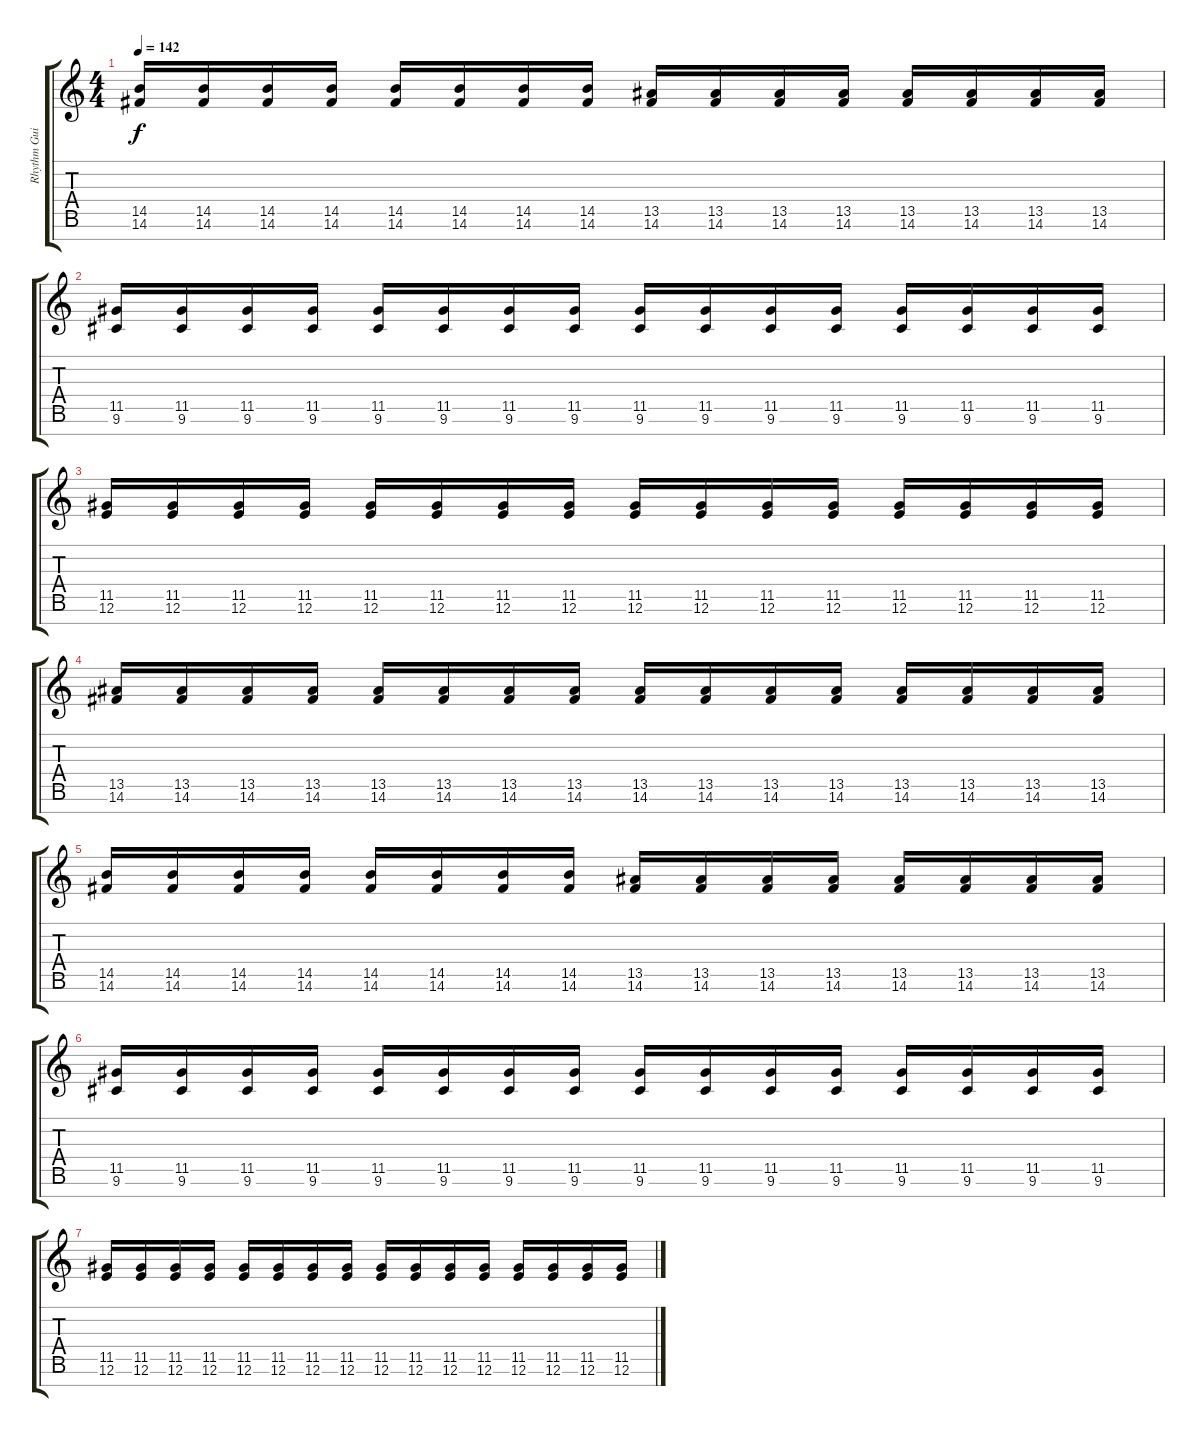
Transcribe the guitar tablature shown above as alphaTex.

\track ("Rhythm Guitar 1" "Rhythm Gui") {instrument distortionguitar}
\staff {score tabs}
\tuning (E4 B3 G3 D3 A2 E2 B1) {hide}
\ts (4 4)
\tempo 142
\clef g2
\ks c
(14.5 14.6).16{dy f} (14.5 14.6).16 (14.5 14.6).16 (14.5 14.6).16 (14.5 14.6).16 (14.5 14.6).16 (14.5 14.6).16 (14.5 14.6).16 (13.5 14.6).16 (13.5 14.6).16 (13.5 14.6).16 (13.5 14.6).16 (13.5 14.6).16 (13.5 14.6).16 (13.5 14.6).16 (13.5 14.6).16 |
(11.5 9.6).16 (11.5 9.6).16 (11.5 9.6).16 (11.5 9.6).16 (11.5 9.6).16 (11.5 9.6).16 (11.5 9.6).16 (11.5 9.6).16 (11.5 9.6).16 (11.5 9.6).16 (11.5 9.6).16 (11.5 9.6).16 (11.5 9.6).16 (11.5 9.6).16 (11.5 9.6).16 (11.5 9.6).16 |
(11.5 12.6).16 (11.5 12.6).16 (11.5 12.6).16 (11.5 12.6).16 (11.5 12.6).16 (11.5 12.6).16 (11.5 12.6).16 (11.5 12.6).16 (11.5 12.6).16 (11.5 12.6).16 (11.5 12.6).16 (11.5 12.6).16 (11.5 12.6).16 (11.5 12.6).16 (11.5 12.6).16 (11.5 12.6).16 |
(13.5 14.6).16 (13.5 14.6).16 (13.5 14.6).16 (13.5 14.6).16 (13.5 14.6).16 (13.5 14.6).16 (13.5 14.6).16 (13.5 14.6).16 (13.5 14.6).16 (13.5 14.6).16 (13.5 14.6).16 (13.5 14.6).16 (13.5 14.6).16 (13.5 14.6).16 (13.5 14.6).16 (13.5 14.6).16 |
(14.5 14.6).16 (14.5 14.6).16 (14.5 14.6).16 (14.5 14.6).16 (14.5 14.6).16 (14.5 14.6).16 (14.5 14.6).16 (14.5 14.6).16 (13.5 14.6).16 (13.5 14.6).16 (13.5 14.6).16 (13.5 14.6).16 (13.5 14.6).16 (13.5 14.6).16 (13.5 14.6).16 (13.5 14.6).16 |
(11.5 9.6).16 (11.5 9.6).16 (11.5 9.6).16 (11.5 9.6).16 (11.5 9.6).16 (11.5 9.6).16 (11.5 9.6).16 (11.5 9.6).16 (11.5 9.6).16 (11.5 9.6).16 (11.5 9.6).16 (11.5 9.6).16 (11.5 9.6).16 (11.5 9.6).16 (11.5 9.6).16 (11.5 9.6).16 |
(11.5 12.6).16 (11.5 12.6).16 (11.5 12.6).16 (11.5 12.6).16 (11.5 12.6).16 (11.5 12.6).16 (11.5 12.6).16 (11.5 12.6).16 (11.5 12.6).16 (11.5 12.6).16 (11.5 12.6).16 (11.5 12.6).16 (11.5 12.6).16 (11.5 12.6).16 (11.5 12.6).16 (11.5 12.6).16
